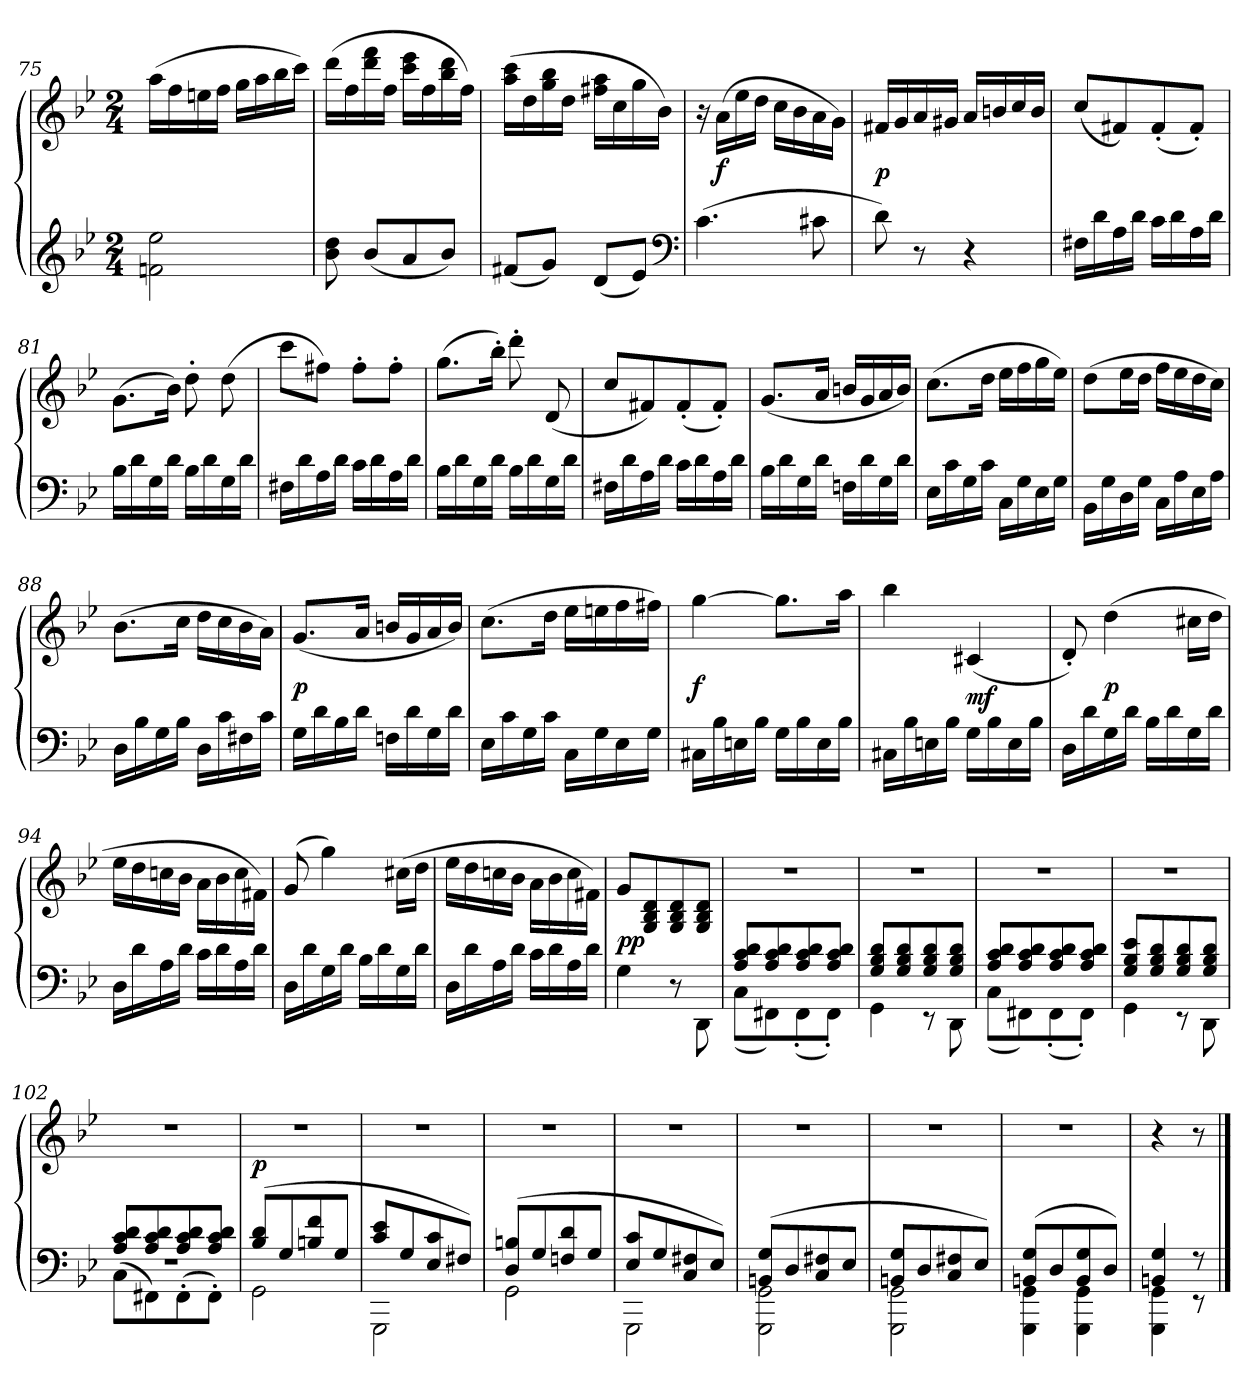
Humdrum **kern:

**kern	**kern	**dynam
*part1	*part1	*part1
*staff2	*staff1	*staff1/2
*clefG2	*clefG2	*
*k[b-e-]	*k[b-e-]	*
*g:	*g:	*
*M2/4	*M2/4	*
=75	=75	=75
2fn\ 2ee-\	(16aa\LL	.
.	16ff\	.
.	16een\	.
.	16ff\JJ	.
.	16gg\LL	.
.	16aa\	.
.	16bb-\	.
.	16ccc\JJ)	.
=76	=76	=76
8b-\ 8dd\	(16ddd\LL	.
.	16ff\	.
(8b-/L	16ddd\ 16fff\	.
.	16ff\JJ	.
8a/	16ccc\ 16eee-\LL	.
.	16ff\	.
8b-/J)	16bb-\ 16ddd\	.
.	16ff\JJ)	.
=77	=77	=77
(8f#X/L	(16aa\ 16ccc\LL	.
.	16dd\	.
8g/J)	16gg\ 16bb-\	.
.	16dd\JJ	.
(8d/L	16ff#X\ 16aa\LL	.
.	16cc\	.
8e-/J)	16gg\	.
.	16b-\JJ)	.
*clefF4	*	*
=78	=78	=78
(4.c\	16r	.
.	(16a\LL	f
.	16ee-\	.
.	16dd\JJ	.
.	16cc\LL	.
.	16b-\	.
8c#X\	16a\	.
.	16g\JJ)	.
=79	=79	=79
8d\)	16f#X/LL	p
.	16g/	.
8r	16a/	.
.	16g#X/JJ	.
4r	16a/LL	.
.	16bn/	.
.	16cc/	.
.	16b/JJ	.
=80	=80	=80
16F#X\LL	(8cc/L	.
16d\	.	.
16A\	8f#X/)	.
16d\JJ	.	.
16c\LL	(8f#'/	.
16d\	.	.
16A\	8f#'/J)	.
16d\JJ	.	.
=81	=81	=81
16B-\LL	(8.g\L	.
16d\	.	.
16G\	.	.
16d\JJ	16b-\Jk)	.
16B-\LL	8dd'\	.
16d\	.	.
16G\	(8dd\	.
16d\JJ	.	.
=82	=82	=82
16F#X\LL	8ccc\L	.
16d\	.	.
16A\	8ff#X\J)	.
16d\JJ	.	.
16c\LL	8ff#'\L	.
16d\	.	.
16A\	8ff#'\J	.
16d\JJ	.	.
=83	=83	=83
16B-\LL	(8.gg\L	.
16d\	.	.
16G\	.	.
16d\JJ	16bb-'\Jk)	.
16B-\LL	8ddd'\	.
16d\	.	.
16G\	(8d/	.
16d\JJ	.	.
=84	=84	=84
16F#X\LL	8cc/L	.
16d\	.	.
16A\	8f#X/)	.
16d\JJ	.	.
16c\LL	(8f#'/	.
16d\	.	.
16A\	8f#'/J)	.
16d\JJ	.	.
=85	=85	=85
16B-\LL	(8.g/L	.
16d\	.	.
16G\	.	.
16d\JJ	16a/Jk	.
16Fn\LL	16bn/LL	.
16d\	16g/	.
16G\	16a/	.
16d\JJ	16b/JJ)	.
=86	=86	=86
16E-\LL	(8.cc\L	.
16c\	.	.
16G\	.	.
16c\JJ	16dd\Jk	.
16C\LL	16ee-\LL	.
16G\	16ff\	.
16E-\	16gg\	.
16G\JJ	16ee-\JJ)	.
=87	=87	=87
16BB-\LL	(8dd\L	.
16G\	.	.
16D\	16ee-\L	.
16G\JJ	16dd\JJ	.
16C\LL	16ff\LL	.
16A\	16ee-\	.
16E-\	16dd\	.
16A\JJ	16cc\JJ)	.
=88	=88	=88
16D\LL	(8.b-\L	.
16B-\	.	.
16G\	.	.
16B-\JJ	16cc\Jk	.
16D\LL	16dd\LL	.
16c\	16cc\	.
16F#X\	16b-\	.
16c\JJ	16a\JJ)	.
=89	=89	=89
16G\LL	(8.g/L	p
16d\	.	.
16B-\	.	.
16d\JJ	16a/Jk	.
16Fn\LL	16bn/LL	.
16d\	16g/	.
16G\	16a/	.
16d\JJ	16b/JJ)	.
=90	=90	=90
16E-\LL	(8.cc\L	.
16c\	.	.
16G\	.	.
16c\JJ	16dd\Jk	.
16C\LL	16ee-\LL	.
16G\	16een\	.
16E-\	16ff\	.
16G\JJ	16ff#X\JJ)	.
=91	=91	=91
16C#X\LL	[4gg\	f
16B-\	.	.
16En\	.	.
16B-\JJ	.	.
16G\LL	8.gg\L]	.
16B-\	.	.
16E\	.	.
16B-\JJ	16aa\Jk	.
=92	=92	=92
16C#X\LL	4bb-\	.
16B-\	.	.
16En\	.	.
16B-\JJ	.	.
16G\LL	(4c#X/	mf
16B-\	.	.
16E\	.	.
16B-\JJ	.	.
=93	=93	=93
16D\LL	8d'/)	.
16d\	.	.
16G\	(4dd\	p
16d\JJ	.	.
16B-\LL	.	.
16d\	.	.
16G\	16cc#X\LL	.
16d\JJ	16dd\JJ	.
=94	=94	=94
16D\LL	16ee-\LL	.
16d\	16dd\	.
16A\	16ccn\	.
16d\JJ	16b-\JJ	.
16c\LL	16a\LL	.
16d\	16b-\	.
16A\	16cc\	.
16d\JJ	16f#X\JJ)	.
=95	=95	=95
16D\LL	(8g/	.
16d\	.	.
16G\	4gg\)	.
16d\JJ	.	.
16B-\LL	.	.
16d\	.	.
16G\	(16cc#X\LL	.
16d\JJ	16dd\JJ	.
=96	=96	=96
16D\LL	16ee-\LL	.
16d\	16dd\	.
16A\	16ccn\	.
16d\JJ	16b-\JJ	.
16c\LL	16a\LL	.
16d\	16b-\	.
16A\	16cc\	.
16d\JJ	16f#X\JJ)	.
=97	=97	=97
4G\	8g/L	pp
.	8G/ 8B-/ 8d/	.
8r	8G/ 8B-/ 8d/	.
8DD\	8G/ 8B-/ 8d/J	.
=98	=98	=98
*^	*	*
8A/ 8c/ 8d/L	(8C\L	2r	.
8A/ 8c/ 8d/	8FF#X\)	.	.
8A/ 8c/ 8d/	(8FF#'\	.	.
8A/ 8c/ 8d/J	8FF#'\J)	.	.
=99	=99	=99	=99
8G/ 8B-/ 8d/L	4GG\	2r	.
8G/ 8B-/ 8d/	.	.	.
8G/ 8B-/ 8d/	8r	.	.
8G/ 8B-/ 8d/J	8DD\	.	.
=100	=100	=100	=100
8A/ 8c/ 8d/L	(8C\L	2r	.
8A/ 8c/ 8d/	8FF#X\)	.	.
8A/ 8c/ 8d/	(8FF#'\	.	.
8A/ 8c/ 8d/J	8FF#'\J)	.	.
=101	=101	=101	=101
8G/ 8B-/ 8e-/L	4GG\	2r	.
8G/ 8B-/ 8d/	.	.	.
8G/ 8B-/ 8d/	8r	.	.
8G/ 8B-/ 8d/J	8DD\	.	.
=102	=102	=102	=102
*	*^	*	*
8A/ 8c/ 8d/L	2r	(8C\L	2r	.
8A/ 8c/ 8d/	.	8FF#X\)	.	.
8A/ 8c/ 8d/	.	(8FF#'\	.	.
8A/ 8c/ 8d/J	.	8FF#'\J)	.	.
*	*v	*v	*	*
=103	=103	=103	=103
(8B-/ 8d/L	2GG\	2r	p
8G/	.	.	.
8Bn/ 8f/	.	.	.
8G/J	.	.	.
=104	=104	=104	=104
8c/ 8e-/L	2GGG\	2r	.
8G/	.	.	.
8E-/ 8c/	.	.	.
8F#X/J)	.	.	.
=105	=105	=105	=105
(8D/ 8Bn/L	2GG\	2r	.
8G/	.	.	.
8Fn/ 8d/	.	.	.
8G/J	.	.	.
=106	=106	=106	=106
8E-/ 8c/L	2GGG\	2r	.
8G/	.	.	.
8C/ 8F#X/	.	.	.
8E-/J)	.	.	.
=107	=107	=107	=107
(8BBn/ 8G/L	2GGG\ 2GG\	2r	.
8D/	.	.	.
8C/ 8F#X/	.	.	.
8E-/J	.	.	.
=108	=108	=108	=108
8BBn/ 8G/L	2GGG\ 2GG\	2r	.
8D/	.	.	.
8C/ 8F#X/	.	.	.
8E-/J)	.	.	.
=109	=109	=109	=109
(8BBn/ 8G/L	4GGG\ 4GG\	2r	.
8D/	.	.	.
8BB/ 8G/	4GGG\ 4GG\	.	.
8D/J)	.	.	.
=110	=110	=110	=110
4BBn/ 4G/	4GGG\ 4GG\	4r	.
8r	8r	8r	.
*v	*v	*	*
==	==	==
*-	*-	*-
